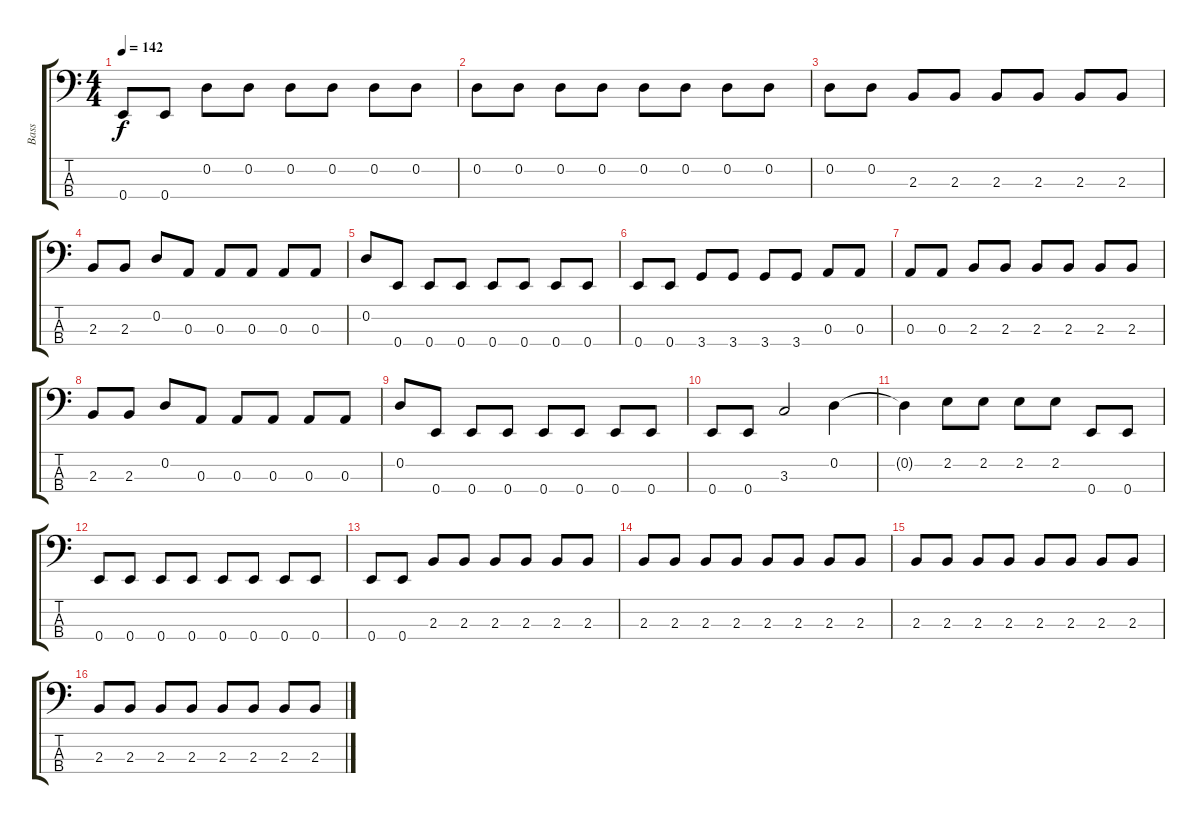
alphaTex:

\track ("Bass" "Bass") {instrument electricbassfinger}
\staff {score tabs}
\tuning (G2 D2 A1 E1) {hide}
\ts (4 4)
\tempo 142
\clef f4
\ks c
0.4.8{dy f} 0.4.8 0.2.8 0.2.8 0.2.8 0.2.8 0.2.8 0.2.8 |
0.2.8 0.2.8 0.2.8 0.2.8 0.2.8 0.2.8 0.2.8 0.2.8 |
0.2.8 0.2.8 2.3.8 2.3.8 2.3.8 2.3.8 2.3.8 2.3.8 |
2.3.8 2.3.8 0.2.8 0.3.8 0.3.8 0.3.8 0.3.8 0.3.8 |
0.2.8 0.4.8 0.4.8 0.4.8 0.4.8 0.4.8 0.4.8 0.4.8 |
0.4.8 0.4.8 3.4.8 3.4.8 3.4.8 3.4.8 0.3.8 0.3.8 |
0.3.8 0.3.8 2.3.8 2.3.8 2.3.8 2.3.8 2.3.8 2.3.8 |
2.3.8 2.3.8 0.2.8 0.3.8 0.3.8 0.3.8 0.3.8 0.3.8 |
0.2.8 0.4.8 0.4.8 0.4.8 0.4.8 0.4.8 0.4.8 0.4.8 |
0.4.8 0.4.8 3.3.2 0.2.4 |
0.2{t}.4 2.2.8 2.2.8 2.2.8 2.2.8 0.4.8 0.4.8 |
0.4.8 0.4.8 0.4.8 0.4.8 0.4.8 0.4.8 0.4.8 0.4.8 |
0.4.8 0.4.8 2.3.8 2.3.8 2.3.8 2.3.8 2.3.8 2.3.8 |
2.3.8 2.3.8 2.3.8 2.3.8 2.3.8 2.3.8 2.3.8 2.3.8 |
2.3.8 2.3.8 2.3.8 2.3.8 2.3.8 2.3.8 2.3.8 2.3.8 |
2.3.8 2.3.8 2.3.8 2.3.8 2.3.8 2.3.8 2.3.8 2.3.8
